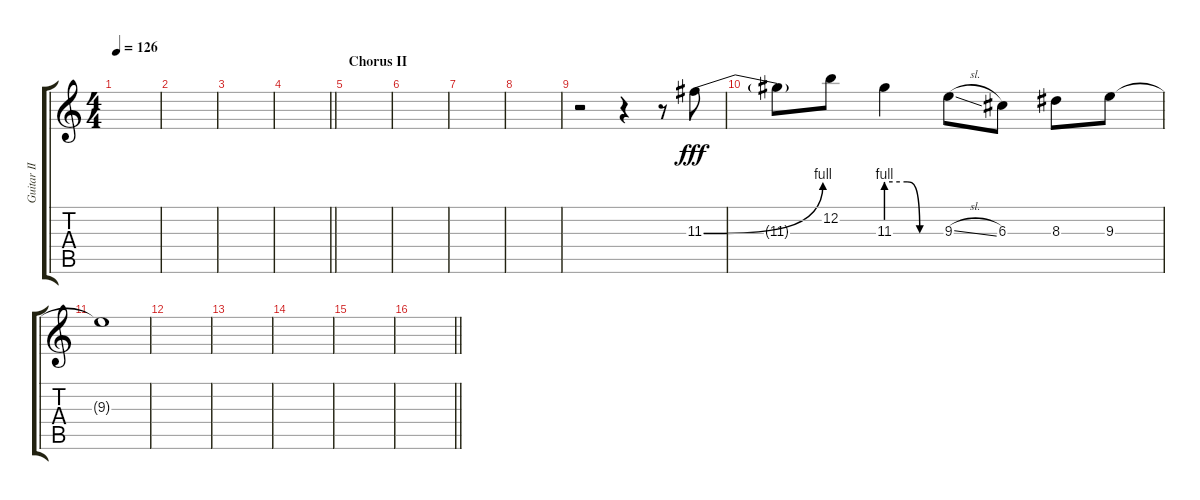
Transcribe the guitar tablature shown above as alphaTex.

\track ("Guitar II" "Guitar II") {instrument electricguitarclean}
\staff {score tabs}
\tuning (E4 B3 G3 D3 A2 E2) {hide}
\ts (4 4)
\tempo 126
\clef g2
\ks c
|
|
|
\barLineRight lightlight
|
\section ("" "Chorus II")
|
|
|
|
r.2 r.4 r.8 11.3{be (bend 0 0 60 4)}.8{dy fff instrument overdrivenguitar} |
11.3{t}.8 12.2.8 11.3{be (custom 0 4 23 4 37 0 60 0)}.4 9.3{sl}.8 6.3.8 8.3.8 9.3.8 |
9.3{t}.1 |
|
|
|
|
\barLineRight lightlight
